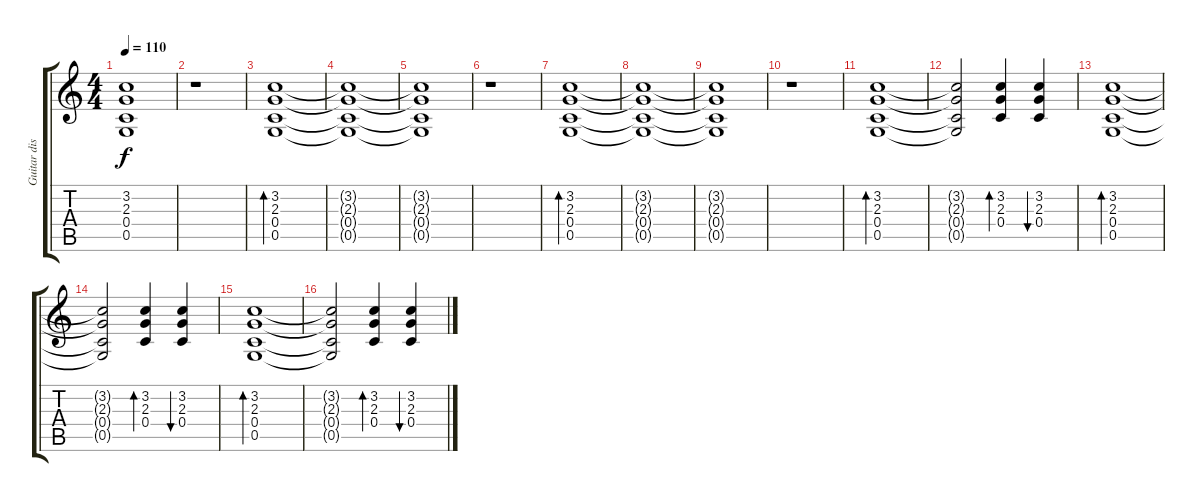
\track ("Guitar distortion 2" "Guitar dis") {instrument distortionguitar}
\staff {score tabs}
\tuning (D4 A3 F3 C3 G2 D2) {hide}
\ts (4 4)
\tempo 110
\clef g2
\ks c
(3.2{t} 2.3{t} 0.4{t} 0.5{t}).1{dy f volume 0} |
r.1{volume 16} |
(3.2 2.3 0.4 0.5).1{bd 60} |
(3.2{t} 2.3{t} 0.4{t} 0.5{t}).1 |
(3.2{t} 2.3{t} 0.4{t} 0.5{t}).1{volume 0} |
r.1{volume 16} |
(3.2 2.3 0.4 0.5).1{bd 60} |
(3.2{t} 2.3{t} 0.4{t} 0.5{t}).1 |
(3.2{t} 2.3{t} 0.4{t} 0.5{t}).1{volume 0} |
r.1{volume 16} |
(3.2 2.3 0.4 0.5).1{bd 60} |
(3.2{t} 2.3{t} 0.4{t} 0.5{t}).2 (3.2 2.3 0.4).4{bd 60} (3.2 2.3 0.4).4{bu 60} |
(3.2 2.3 0.4 0.5).1{bd 60} |
(3.2{t} 2.3{t} 0.4{t} 0.5{t}).2 (3.2 2.3 0.4).4{bd 60} (3.2 2.3 0.4).4{bu 60} |
(3.2 2.3 0.4 0.5).1{bd 60} |
(3.2{t} 2.3{t} 0.4{t} 0.5{t}).2 (3.2 2.3 0.4).4{bd 60} (3.2 2.3 0.4).4{bu 60}
